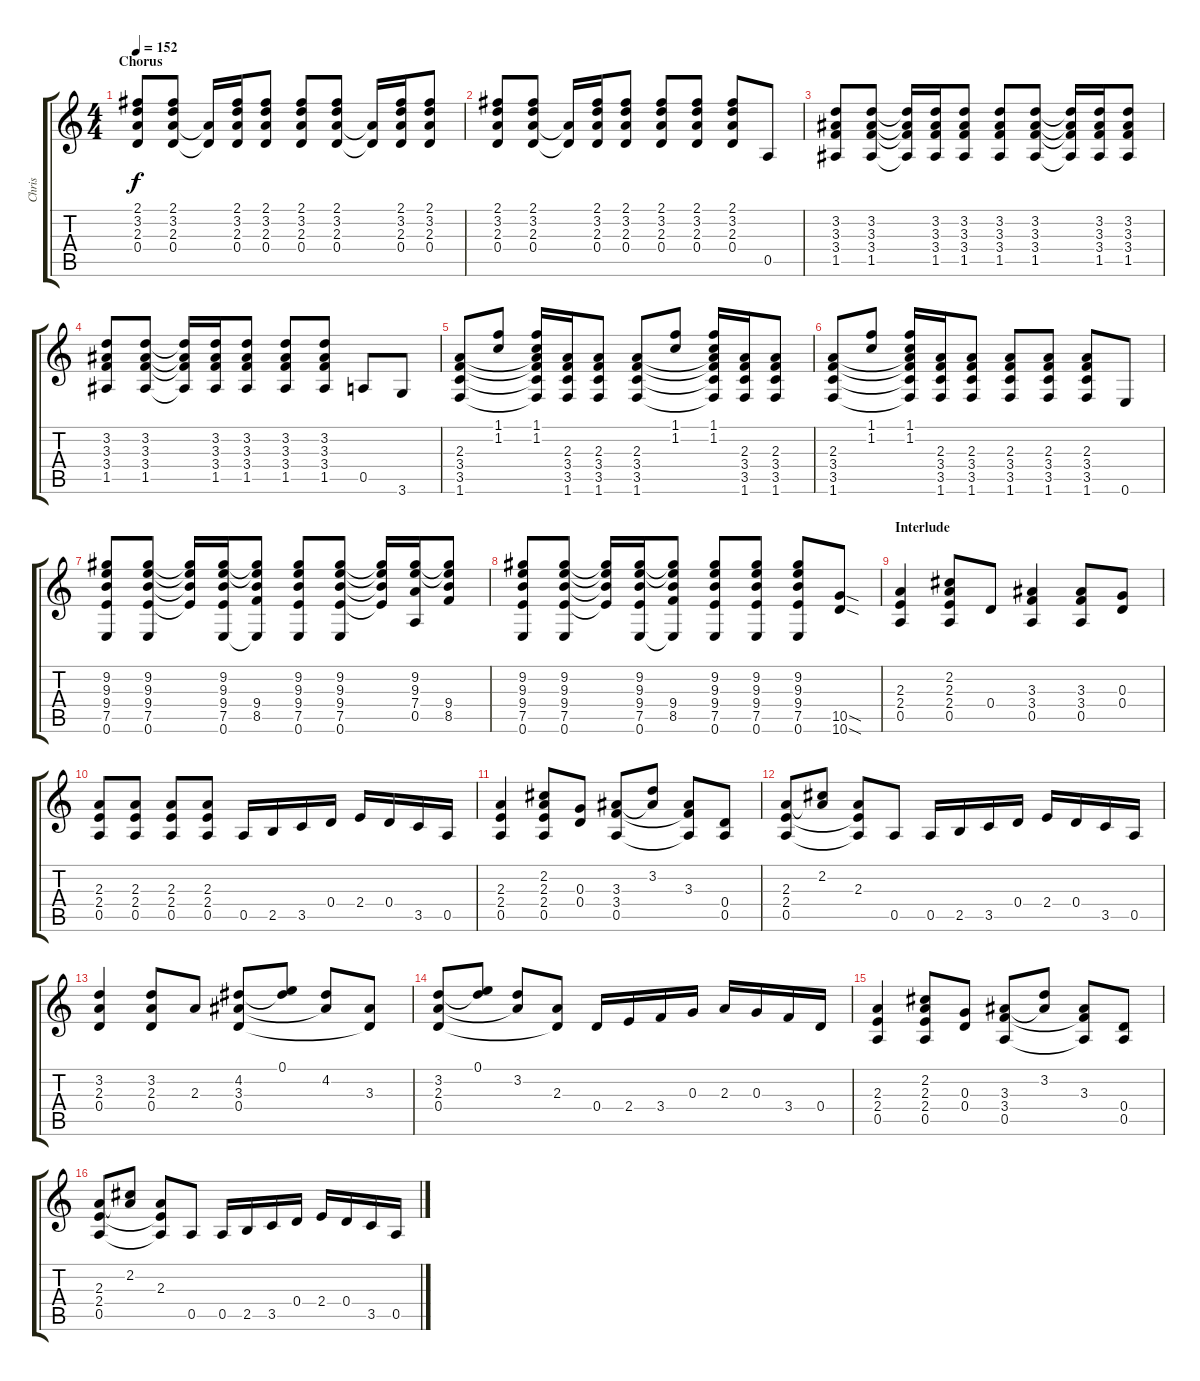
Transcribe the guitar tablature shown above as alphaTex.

\track ("Chris" "Chris") {instrument distortionguitar}
\staff {score tabs}
\tuning (E4 B3 G3 D3 A2 E2) {hide}
\ts (4 4)
\section ("" "Chorus")
\tempo 152
\clef g2
\ks c
(2.1 3.2 2.3 0.4).8{dy f} (2.1 3.2 2.3 0.4).8 (2.3{t} 0.4{t}).16 (2.1 3.2 2.3 0.4).16 (2.1 3.2 2.3 0.4).8 (2.1 3.2 2.3 0.4).8 (2.1 3.2 2.3 0.4).8 (2.3{t} 0.4{t}).16 (2.1 3.2 2.3 0.4).16 (2.1 3.2 2.3 0.4).8 |
(2.1 3.2 2.3 0.4).8 (2.1 3.2 2.3 0.4).8 (2.3{t} 0.4{t}).16 (2.1 3.2 2.3 0.4).16 (2.1 3.2 2.3 0.4).8 (2.1 3.2 2.3 0.4).8 (2.1 3.2 2.3 0.4).8 (2.1 3.2 2.3 0.4).8 0.5.8 |
(3.2 3.3 3.4 1.5).8 (3.2 3.3 3.4 1.5).8 (3.2{t} 3.3{t} 3.4{t} 1.5{t}).16 (3.2 3.3 3.4 1.5).16 (3.2 3.3 3.4 1.5).8 (3.2 3.3 3.4 1.5).8 (3.2 3.3 3.4 1.5).8 (3.2{t} 3.3{t} 3.4{t} 1.5{t}).16 (3.2 3.3 3.4 1.5).16 (3.2 3.3 3.4 1.5).8 |
(3.2 3.3 3.4 1.5).8 (3.2 3.3 3.4 1.5).8 (3.2{t} 3.3{t} 3.4{t} 1.5{t}).16 (3.2 3.3 3.4 1.5).16 (3.2 3.3 3.4 1.5).8 (3.2 3.3 3.4 1.5).8 (3.2 3.3 3.4 1.5).8 0.5.8 3.6.8 |
(2.3 3.4 3.5 1.6).8 (1.1 1.2).8 (1.1 1.2 2.3{t} 3.4{t} 3.5{t} 1.6{t}).16 (2.3 3.4 3.5 1.6).16 (2.3 3.4 3.5 1.6).8 (2.3 3.4 3.5 1.6).8 (1.1 1.2).8 (1.1 1.2 2.3{t} 3.4{t} 3.5{t} 1.6{t}).16 (2.3 3.4 3.5 1.6).16 (2.3 3.4 3.5 1.6).8 |
(2.3 3.4 3.5 1.6).8 (1.1 1.2).8 (1.1 1.2 2.3{t} 3.4{t} 3.5{t} 1.6{t}).16 (2.3 3.4 3.5 1.6).16 (2.3 3.4 3.5 1.6).8 (2.3 3.4 3.5 1.6).8 (2.3 3.4 3.5 1.6).8 (2.3 3.4 3.5 1.6).8 0.6.8 |
(9.2 9.3 9.4 7.5 0.6).8 (9.2 9.3 9.4 7.5 0.6).8 (9.2{t} 9.3{t} 9.4{t} 7.5{t}).16 (9.2 9.3 9.4 7.5 0.6).16 (9.2{t} 9.3{t} 9.4 8.5 0.6{t}).8 (9.2 9.3 9.4 7.5 0.6).8 (9.2 9.3 9.4 7.5 0.6).8 (9.2{t} 9.3{t} 9.4{t} 7.5{t}).16 (9.2 9.3 7.4 0.5).16 (9.2{t} 9.3{t} 9.4 8.5).8 |
(9.2 9.3 9.4 7.5 0.6).8 (9.2 9.3 9.4 7.5 0.6).8 (9.2{t} 9.3{t} 9.4{t} 7.5{t}).16 (9.2 9.3 9.4 7.5 0.6).16 (9.2{t} 9.3{t} 9.4 8.5 0.6{t}).8 (9.2 9.3 9.4 7.5 0.6).8 (9.2 9.3 9.4 7.5 0.6).8 (9.2 9.3 9.4 7.5 0.6).8 (10.5{sod} 10.6{sod}).8 |
\section ("" "Interlude")
(2.3 2.4 0.5).4 (2.2 2.3 2.4 0.5).8 0.4.8 (3.3 3.4 0.5).4 (3.3 3.4 0.5).8 (0.3 0.4).8 |
(2.3 2.4 0.5).8 (2.3 2.4 0.5).8 (2.3 2.4 0.5).8 (2.3 2.4 0.5).8 0.5.16 2.5.16 3.5.16 0.4.16 2.4.16 0.4.16 3.5.16 0.5.16 |
(2.3 2.4 0.5).4 (2.2 2.3 2.4 0.5).8 (0.3 0.4).8 (3.3 3.4 0.5).8 (3.2 3.3{t}).8 (3.3 3.4{t} 0.5{t}).8 (0.4 0.5).8 |
(2.3 2.4 0.5).8 (2.2 2.3{t}).8 (2.3 2.4{t} 0.5{t}).8 0.5.8 0.5.16 2.5.16 3.5.16 0.4.16 2.4.16 0.4.16 3.5.16 0.5.16 |
(3.2 2.3 0.4).4 (3.2 2.3 0.4).8 2.3.8 (4.2 3.3 0.4).8 (0.1 4.2{t}).8 (4.2 3.3{t}).8 (3.3 0.4{t}).8 |
(3.2 2.3 0.4).8 (0.1 3.2{t}).8 (3.2 2.3{t}).8 (2.3 0.4{t}).8 0.4.16 2.4.16 3.4.16 0.3.16 2.3.16 0.3.16 3.4.16 0.4.16 |
(2.3 2.4 0.5).4 (2.2 2.3 2.4 0.5).8 (0.3 0.4).8 (3.3 3.4 0.5).8 (3.2 3.3{t}).8 (3.3 3.4{t} 0.5{t}).8 (0.4 0.5).8 |
(2.3 2.4 0.5).8 (2.2 2.3{t}).8 (2.3 2.4{t} 0.5{t}).8 0.5.8 0.5.16 2.5.16 3.5.16 0.4.16 2.4.16 0.4.16 3.5.16 0.5.16
